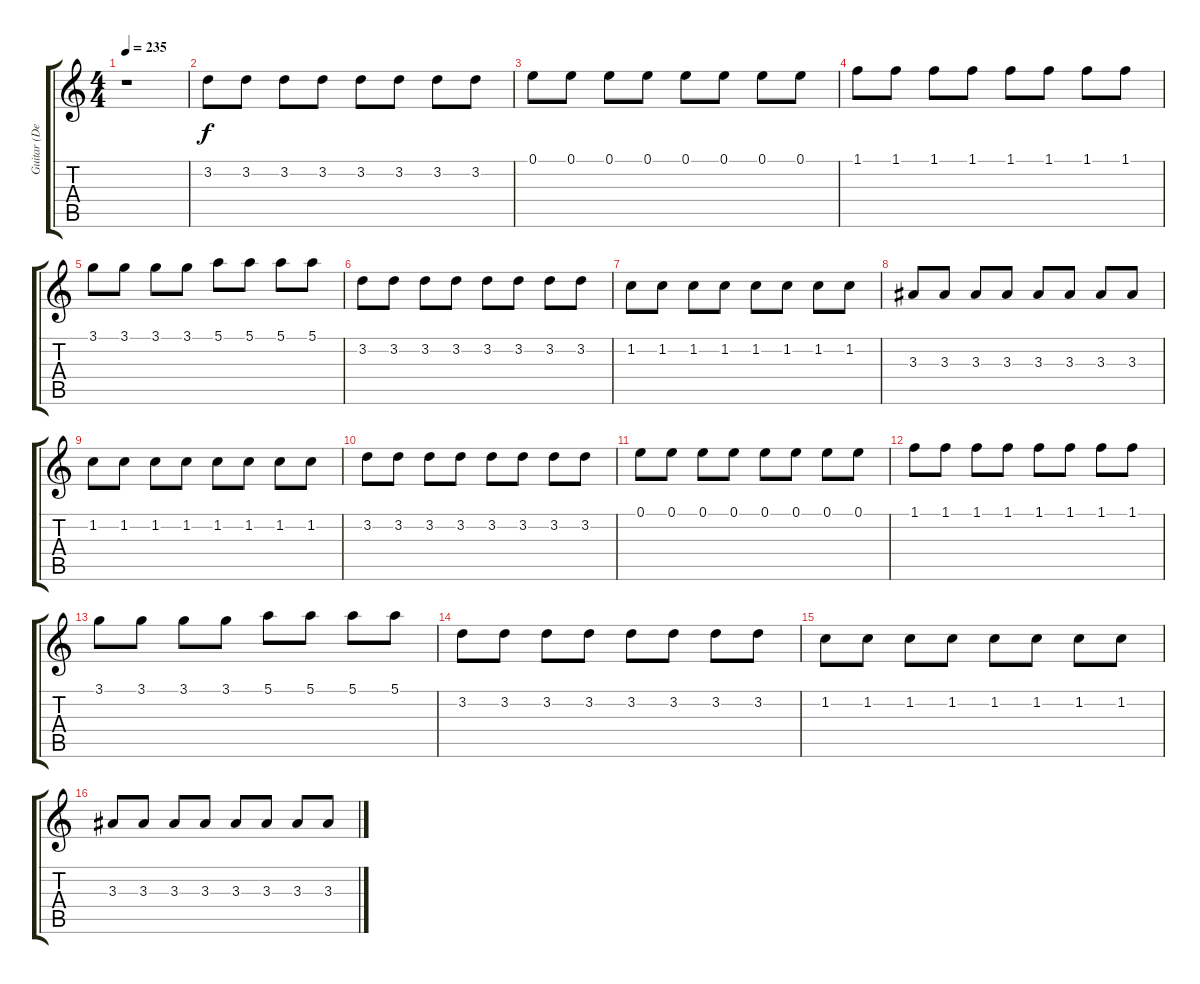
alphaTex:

\track ("Guitar (Deryck Whibley)" "Guitar (De") {instrument distortionguitar}
\staff {score tabs}
\tuning (E4 B3 G3 D3 A2 D2) {hide}
\ts (4 4)
\tempo 235
\clef g2
\ks c
r.1{dy f} |
3.2.8 3.2.8 3.2.8 3.2.8 3.2.8 3.2.8 3.2.8 3.2.8 |
0.1.8 0.1.8 0.1.8 0.1.8 0.1.8 0.1.8 0.1.8 0.1.8 |
1.1.8 1.1.8 1.1.8 1.1.8 1.1.8 1.1.8 1.1.8 1.1.8 |
3.1.8 3.1.8 3.1.8 3.1.8 5.1.8 5.1.8 5.1.8 5.1.8 |
3.2.8 3.2.8 3.2.8 3.2.8 3.2.8 3.2.8 3.2.8 3.2.8 |
1.2.8 1.2.8 1.2.8 1.2.8 1.2.8 1.2.8 1.2.8 1.2.8 |
3.3.8 3.3.8 3.3.8 3.3.8 3.3.8 3.3.8 3.3.8 3.3.8 |
1.2.8 1.2.8 1.2.8 1.2.8 1.2.8 1.2.8 1.2.8 1.2.8 |
3.2.8 3.2.8 3.2.8 3.2.8 3.2.8 3.2.8 3.2.8 3.2.8 |
0.1.8 0.1.8 0.1.8 0.1.8 0.1.8 0.1.8 0.1.8 0.1.8 |
1.1.8 1.1.8 1.1.8 1.1.8 1.1.8 1.1.8 1.1.8 1.1.8 |
3.1.8 3.1.8 3.1.8 3.1.8 5.1.8 5.1.8 5.1.8 5.1.8 |
3.2.8 3.2.8 3.2.8 3.2.8 3.2.8 3.2.8 3.2.8 3.2.8 |
1.2.8 1.2.8 1.2.8 1.2.8 1.2.8 1.2.8 1.2.8 1.2.8 |
3.3.8 3.3.8 3.3.8 3.3.8 3.3.8 3.3.8 3.3.8 3.3.8
